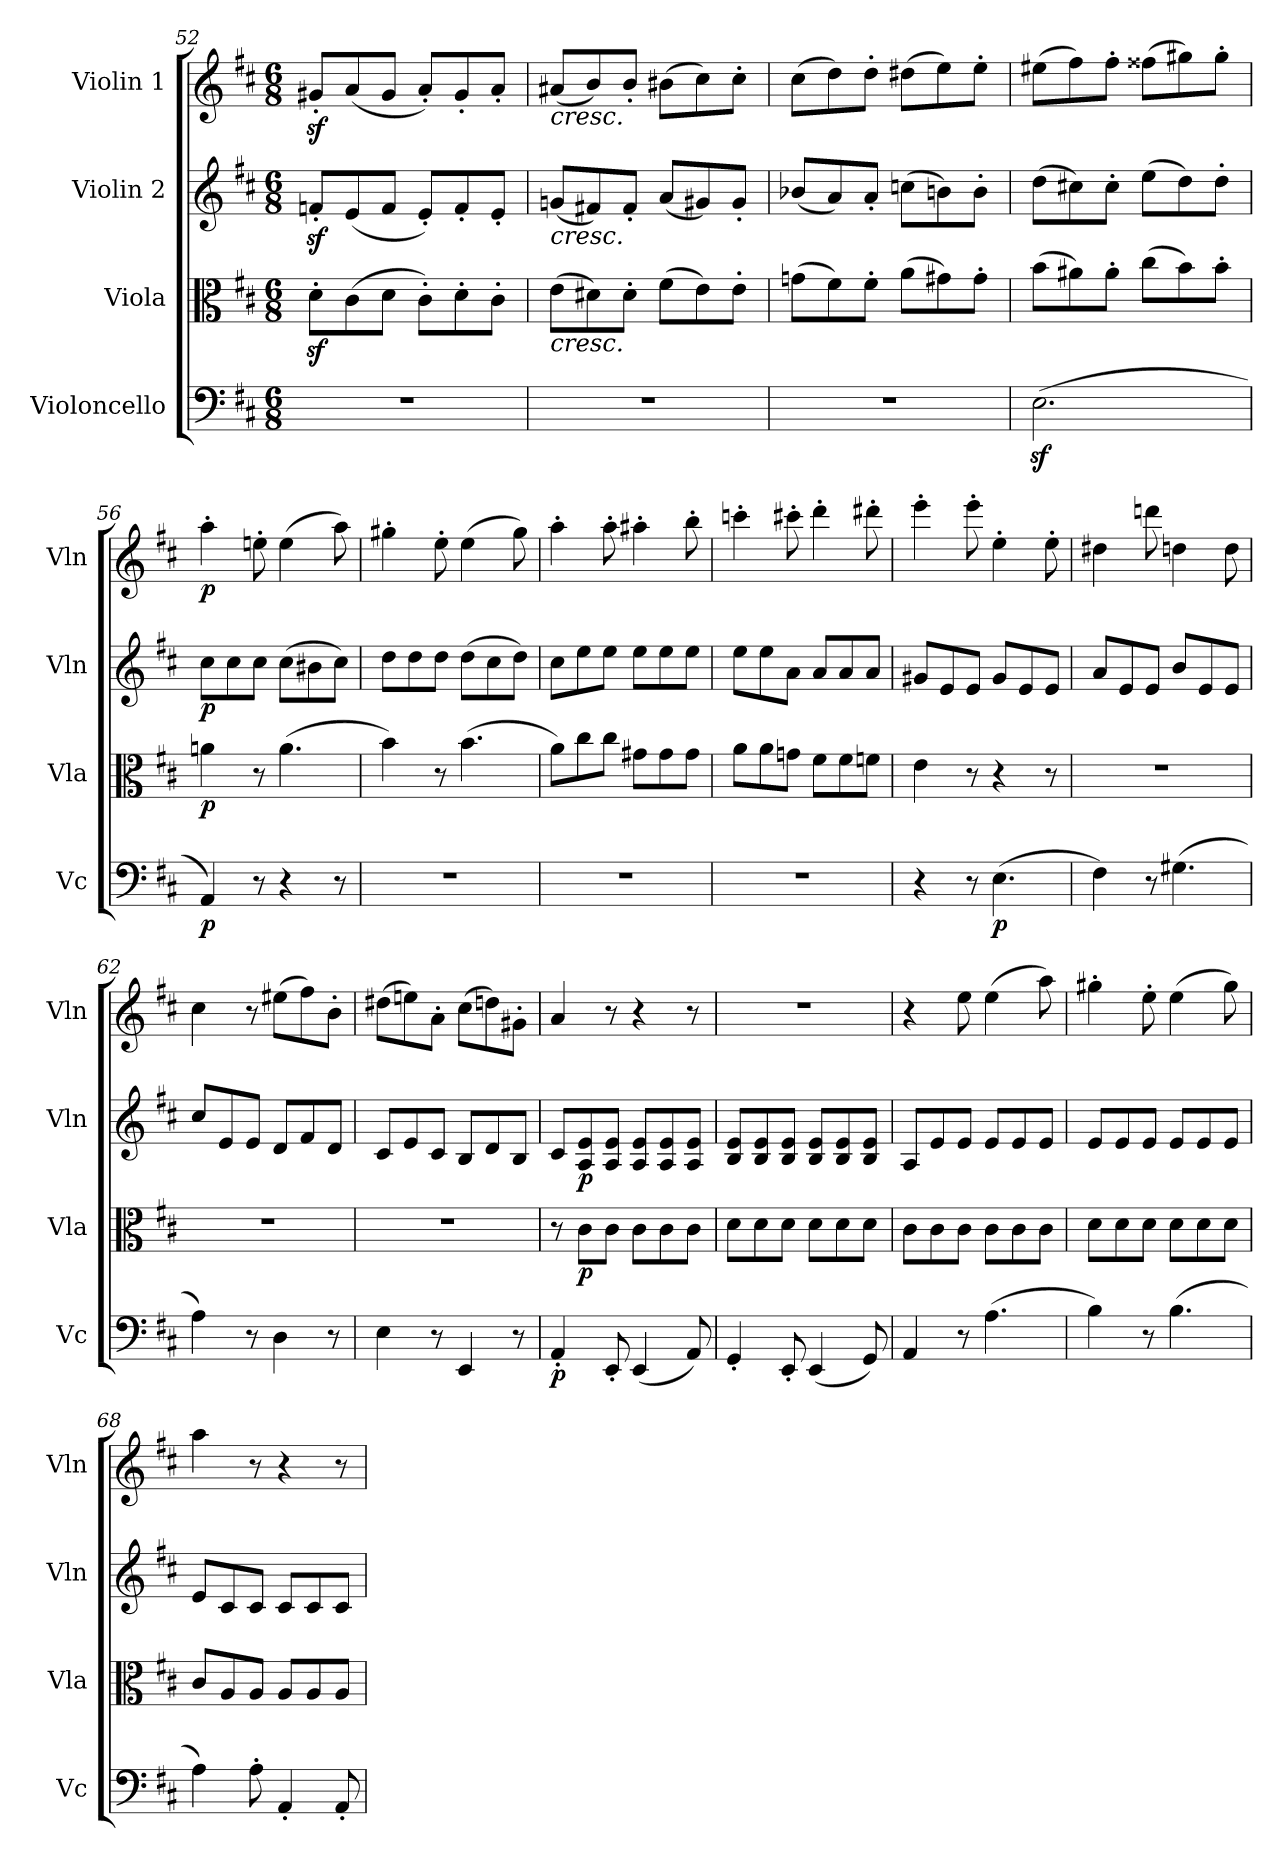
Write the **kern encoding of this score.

**kern	**dynam	**kern	**dynam	**kern	**dynam	**kern	**dynam
*part4	*part4	*part3	*part3	*part2	*part2	*part1	*part1
*staff4	*staff4	*staff3	*staff3	*staff2	*staff2	*staff1	*staff1
*I"Violoncello	*	*I"Viola	*	*I"Violin 2	*	*I"Violin 1	*
*I'Vc	*	*I'Vla	*	*I'Vln	*	*I'Vln	*
!!LO:LB:g=z
*clefF4	*	*clefC3	*	*clefG2	*	*clefG2	*
*k[f#c#]	*	*k[f#c#]	*	*k[f#c#]	*	*k[f#c#]	*
*M6/8	*	*M6/8	*	*M6/8	*	*M6/8	*
=52	=52	=52	=52	=52	=52	=52	=52
2.r	.	8dz<'\L	.	8fnz<'/L	.	8g#Xz<'/L	.
.	.	(8c#\	.	(8e/	.	(8a/	.
.	.	8d\J	.	8f/J	.	8g#/J	.
.	.	8c#'\L)	.	8e'/L)	.	8a'/L)	.
.	.	8d'\	.	8f'/	.	8g#'/	.
.	.	8c#'\J	.	8e'/J	.	8a'/J	.
!!LO:LB:g=z
=53	=53	=53	=53	=53	=53	=53	=53
!	!	!	!	!	!	!LO:TX:b:i:t=cresc.	!
!	!	!	!	!LO:TX:b:i:t=cresc.	!	!	!
!	!	!LO:TX:b:i:t=cresc.	!	!	!	!	!
2.r	.	(8e\L	.	(8gn/L	.	(8a#X/L	.
.	.	8d#X\)	.	8f#X/)	.	8b/)	.
.	.	8d#'\J	.	8f#'/J	.	8b'/J	.
.	.	(8f#\L	.	(8a/L	.	(8b#X\L	.
.	.	8e\)	.	8g#X/)	.	8cc#\)	.
.	.	8e'\J	.	8g#'/J	.	8cc#'\J	.
=54	=54	=54	=54	=54	=54	=54	=54
2.r	.	(8gn\L	.	(8b-X/L	.	(8cc#\L	.
.	.	8f#\)	.	8a/)	.	8dd\)	.
.	.	8f#'\J	.	8a'/J	.	8dd'\J	.
.	.	(8a\L	.	(8ccn\L	.	(8dd#X\L	.
.	.	8g#X\)	.	8bn\)	.	8ee\)	.
.	.	8g#'\J	.	8b'\J	.	8ee'\J	.
=55	=55	=55	=55	=55	=55	=55	=55
(2.Ez<\	.	(8b\L	.	(8dd\L	.	(8ee#X\L	.
.	.	8a#X\)	.	8cc#X\)	.	8ff#\)	.
.	.	8a#'\J	.	8cc#'\J	.	8ff#'\J	.
.	.	(8cc#\L	.	(8ee\L	.	(8ff##X\L	.
.	.	8b\)	.	8dd\)	.	8gg#X\)	.
.	.	8b'\J	.	8dd'\J	.	8gg#'\J	.
=56	=56	=56	=56	=56	=56	=56	=56
!	!LO:DY:b	!	!LO:DY:b	!	!LO:DY:b	!	!LO:DY:b
4AA/)	p	4an\	p	8cc#\L	p	4aa'\	p
.	.	.	.	8cc#\	.	.	.
8r	.	8r	.	8cc#\J	.	8een'\	.
4r	.	(4.a\	.	(8cc#\L	.	(4ee\	.
.	.	.	.	8b#X\	.	.	.
8r	.	.	.	8cc#\J)	.	8aa\)	.
=57	=57	=57	=57	=57	=57	=57	=57
2.r	.	4b\)	.	8dd\L	.	4gg#X'\	.
.	.	.	.	8dd\	.	.	.
.	.	8r	.	8dd\J	.	8ee'\	.
.	.	(4.b\	.	(8dd\L	.	(4ee\	.
.	.	.	.	8cc#\	.	.	.
.	.	.	.	8dd\J)	.	8gg#\)	.
=58	=58	=58	=58	=58	=58	=58	=58
2.r	.	8a\L)	.	8cc#\L	.	4aa'\	.
.	.	8cc#\	.	8ee\	.	.	.
.	.	8cc#\J	.	8ee\J	.	8aa'\	.
.	.	8g#X\L	.	8ee\L	.	4aa#X'\	.
.	.	8g#\	.	8ee\	.	.	.
.	.	8g#\J	.	8ee\J	.	8bb'\	.
=59	=59	=59	=59	=59	=59	=59	=59
2.r	.	8a\L	.	8ee\L	.	4cccn'\	.
.	.	8a\	.	8ee\	.	.	.
.	.	8gn\J	.	8a\J	.	8ccc#X'\	.
.	.	8f#\L	.	8a/L	.	4ddd'\	.
.	.	8f#\	.	8a/	.	.	.
.	.	8fn\J	.	8a/J	.	8ddd#X'\	.
!!LO:LB:g=z
=60	=60	=60	=60	=60	=60	=60	=60
4r	.	4e\	.	8g#X/L	.	4eee'\	.
.	.	.	.	8e/	.	.	.
8r	.	8r	.	8e/J	.	8eee'\	.
!	!LO:DY:b	!	!	!	!	!	!
(4.E\	p	4r	.	8g#/L	.	4ee'\	.
.	.	.	.	8e/	.	.	.
.	.	8r	.	8e/J	.	8ee'\	.
!!LO:PB:g=z
=61	=61	=61	=61	=61	=61	=61	=61
4F#\)	.	2.r	.	8a/L	.	4dd#X\	.
.	.	.	.	8e/	.	.	.
8r	.	.	.	8e/J	.	8dddn\	.
(4.G#X\	.	.	.	8b/L	.	4ddn\	.
.	.	.	.	8e/	.	.	.
.	.	.	.	8e/J	.	8dd\	.
=62	=62	=62	=62	=62	=62	=62	=62
4A\)	.	2.r	.	8cc#/L	.	4cc#\	.
.	.	.	.	8e/	.	.	.
8r	.	.	.	8e/J	.	8r	.
4D\	.	.	.	8d/L	.	(8ee#X\L	.
.	.	.	.	8f#/	.	8ff#\)	.
8r	.	.	.	8d/J	.	8b'\J	.
=63	=63	=63	=63	=63	=63	=63	=63
4E\	.	2.r	.	8c#/L	.	(8dd#X\L	.
.	.	.	.	8e/	.	8een\)	.
8r	.	.	.	8c#/J	.	8a'\J	.
4EE/	.	.	.	8B/L	.	(8cc#\L	.
.	.	.	.	8d/	.	8ddn\)	.
8r	.	.	.	8B/J	.	8g#X'\J	.
=64	=64	=64	=64	=64	=64	=64	=64
!	!LO:DY:b	!	!	!	!	!	!
4AA'/	p	8r	.	8c#/L	.	4a/	.
!	!	!	!LO:DY:b	!	!LO:DY:b	!	!
.	.	8c#\L	p	8A/ 8e/	p	.	.
8EE'/	.	8c#\J	.	8A/ 8e/J	.	8r	.
(4EE/	.	8c#\L	.	8A/ 8e/L	.	4r	.
.	.	8c#\	.	8A/ 8e/	.	.	.
8AA/)	.	8c#\J	.	8A/ 8e/J	.	8r	.
=65	=65	=65	=65	=65	=65	=65	=65
4GG'/	.	8d\L	.	8B/ 8e/L	.	2.r	.
.	.	8d\	.	8B/ 8e/	.	.	.
8EE'/	.	8d\J	.	8B/ 8e/J	.	.	.
(4EE/	.	8d\L	.	8B/ 8e/L	.	.	.
.	.	8d\	.	8B/ 8e/	.	.	.
8GG/)	.	8d\J	.	8B/ 8e/J	.	.	.
=66	=66	=66	=66	=66	=66	=66	=66
4AA/	.	8c#\L	.	8A/L	.	4r	.
.	.	8c#\	.	8e/	.	.	.
8r	.	8c#\J	.	8e/J	.	8ee\	.
(4.A\	.	8c#\L	.	8e/L	.	(4ee\	.
.	.	8c#\	.	8e/	.	.	.
.	.	8c#\J	.	8e/J	.	8aa\)	.
=67	=67	=67	=67	=67	=67	=67	=67
4B\)	.	8d\L	.	8e/L	.	4gg#X'\	.
.	.	8d\	.	8e/	.	.	.
8r	.	8d\J	.	8e/J	.	8ee'\	.
(4.B\	.	8d\L	.	8e/L	.	(4ee\	.
.	.	8d\	.	8e/	.	.	.
.	.	8d\J	.	8e/J	.	8gg#\)	.
!!LO:LB:g=z
=68	=68	=68	=68	=68	=68	=68	=68
4A\)	.	8c#/L	.	8e/L	.	4aa\	.
.	.	8A/	.	8c#/	.	.	.
8A'\	.	8A/J	.	8c#/J	.	8r	.
4AA'/	.	8A/L	.	8c#/L	.	4r	.
.	.	8A/	.	8c#/	.	.	.
8AA'/	.	8A/J	.	8c#/J	.	8r	.
=	=	=	=	=	=	=	=
*-	*-	*-	*-	*-	*-	*-	*-
